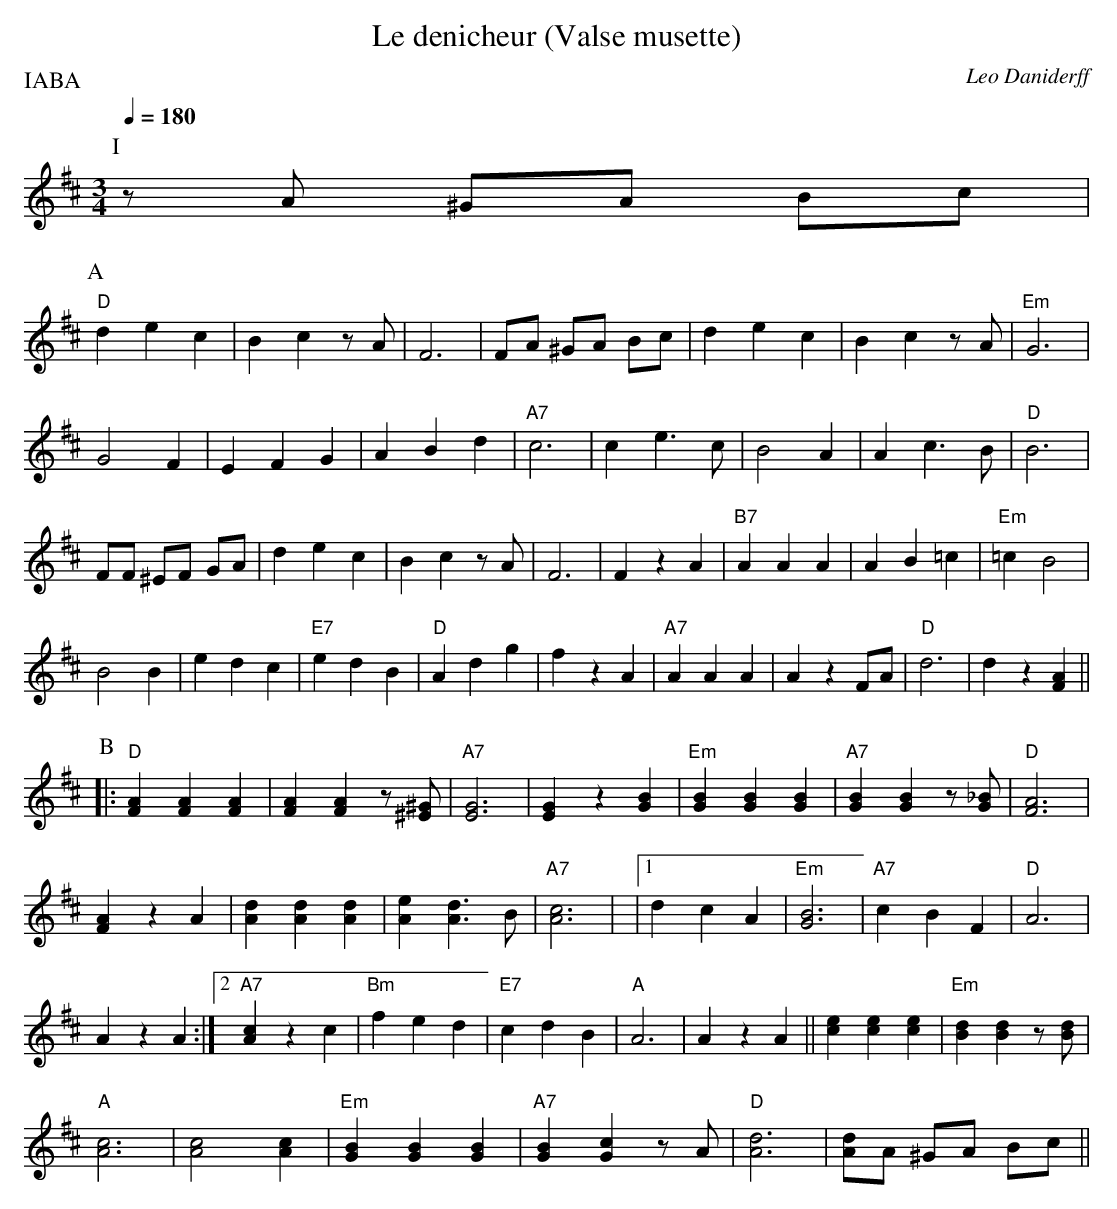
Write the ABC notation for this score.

X:1
T:Le denicheur (Valse musette)
C:Leo Daniderff
Q:1/4=180
M:3/4
P:IABA
K:D
P:I
zA ^GA Bc |
P:A
"D"d2 e2 c2 |B2 c2 z A |F6 |\
FA ^GA Bc |d2 e2 c2 |B2 c2 z A |"Em"G6 |
G4 F2 |E2 F2 G2 |A2 B2 d2 |"A7"c6 |\
c2 e3 c |B4 A2 |A2 c3 B |"D"B6 |
FF ^EF GA |d2 e2 c2 |B2 c2 z A |F6 |\
F2 z2 A2 |"B7"A2 A2 A2 |A2 B2 =c2 |"Em"=c2 B4 |
B4 B2 |e2 d2 c2 |"E7"e2 d2 B2 |"D"A2 d2 g2 |\
f2 z2 A2 |"A7"A2 A2 A2 |A2 z2 FA |"D"d6 |d2 z2 [A2F2] ||
P:B
|:"D"[A2F2] [A2F2] [A2F2] |[A2F2] [A2F2] z [^G^E] |"A7"[G6E6] |\
[G2E2] z2 [B2G2] |"Em"[B2G2] [B2G2] [B2G2] |"A7"[B2G2] [B2G2] z [_BG]|\
"D"[A6F6] |
[A2F2] z2 A2 |[d2A2] [d2A2] [d2A2] |[e2A2] [d3A3] B |"A7"[c6A6]|\
|1 d2 c2 A2 |"Em"[B6G6] |\
"A7"c2 B2 F2 |"D"A6 |
A2 z2 A2 :|2"A7"[c2A2] z2 c2 |"Bm"f2 e2 d2 |"E7"c2 d2 B2 |\
"A"A6 |A2 z2 A2 ||[e2c2] [e2c2] [e2c2] |"Em"[d2B2] [d2B2] z [dB] |
"A"[c6A6] |[c4A4] [c2A2] |"Em"[B2G2] [B2G2] [B2G2] |"A7"[B2G2] [c2G2] z A |\
"D" [d6A6] |[dA]A ^GA Bc||
